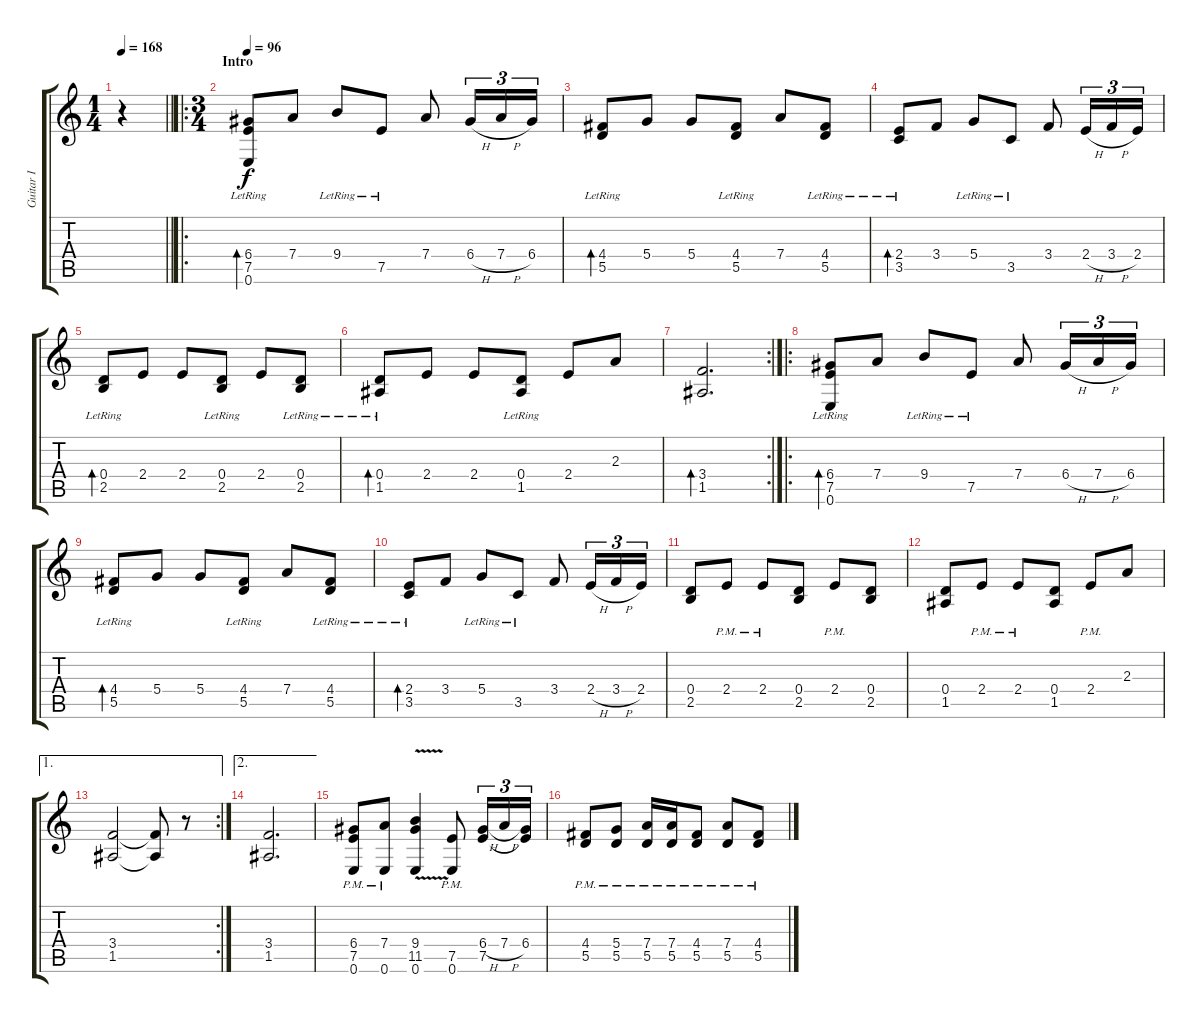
\track ("Guitar I" "Guitar I") {instrument acousticguitarsteel}
\staff {score tabs}
\tuning (E4 B3 G3 D3 A2 E2) {hide}
\ts (1 4)
\tempo 168
\clef g2
\barLineRight lightlight
\ks c
r.4{dy f instrument acousticguitarsteel} |
\ro
\ts (3 4)
\section ("" "Intro")
\tempo 96
(6.4 7.5{lr} 0.6{lr}).8{bd 480} 7.4.8 9.4{lr}.8 7.5{lr}.8 7.4.8 6.4{h}.16{tu (3 2)} 7.4{h}.16{tu (3 2)} 6.4.16{tu (3 2)} |
(4.4 5.5{lr}).8{bd 480} 5.4.8 5.4.8 (4.4 5.5{lr}).8 7.4.8 (4.4 5.5{lr}).8 |
(2.4 3.5{lr}).8{bd 120} 3.4.8 5.4{lr}.8 3.5{lr}.8 3.4.8 2.4{h}.16{tu (3 2)} 3.4{h}.16{tu (3 2)} 2.4.16{tu (3 2)} |
(0.4 2.5{lr}).8{bd 120} 2.4.8 2.4.8 (0.4 2.5{lr}).8 2.4.8 (0.4 2.5{lr}).8 |
(0.4 1.5{lr}).8{bd 120} 2.4.8 2.4.8 (0.4 1.5{lr}).8 2.4.8 2.3.8 |
\rc 2
(3.4 1.5).2{d bd 480} |
\ro
(6.4 7.5{lr} 0.6{lr}).8{bd 480 instrument acousticguitarsteel} 7.4.8 9.4{lr}.8 7.5{lr}.8 7.4.8 6.4{h}.16{tu (3 2)} 7.4{h}.16{tu (3 2)} 6.4.16{tu (3 2)} |
(4.4 5.5{lr}).8{bd 120} 5.4.8 5.4.8 (4.4 5.5{lr}).8 7.4.8 (4.4 5.5{lr}).8 |
(2.4 3.5{lr}).8{bd 120} 3.4.8 5.4{lr}.8 3.5{lr}.8 3.4.8 2.4{h}.16{tu (3 2)} 3.4{h}.16{tu (3 2)} 2.4.16{tu (3 2)} |
(0.4 2.5).8{instrument overdrivenguitar} 2.4{pm}.8 2.4{pm}.8 (0.4 2.5).8 2.4{pm}.8 (0.4 2.5).8 |
(0.4 1.5).8 2.4{pm}.8 2.4{pm}.8 (0.4 1.5).8 2.4{pm}.8 2.3.8 |
\ae 1
\rc 2
(3.4 1.5).2 (3.4{t} 1.5{t}).8 r.8 |
\ae 2
(3.4 1.5).2{d} |
(6.4{pm} 7.5{pm} 0.6).8 (7.4{pm} 0.6).8 (9.4{v} 11.5{v} 0.6).4 (7.5{pm} 0.6{pm}).8 (6.4{h} 7.5).16{tu (3 2)} 7.4{h}.16{tu (3 2)} (6.4 7.5{t}).16{tu (3 2)} |
(4.4{pm} 5.5{pm}).8 (5.4{pm} 5.5{pm}).8 (7.4{pm} 5.5{pm}).16 (7.4{pm} 5.5{pm}).16 (4.4{pm} 5.5{pm}).8 (7.4{pm} 5.5{pm}).8 (4.4{pm} 5.5{pm}).8
